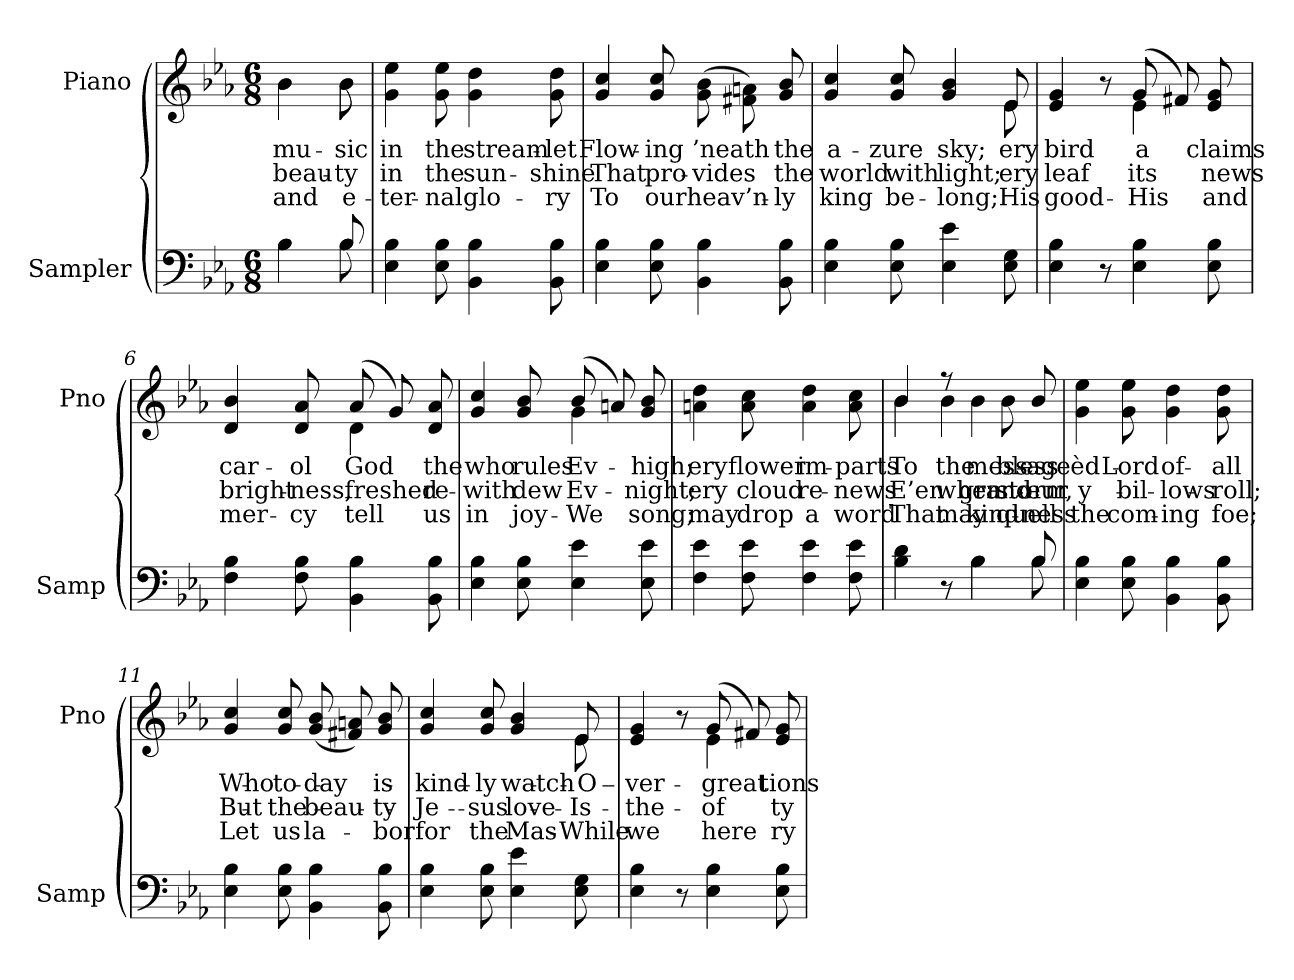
**kern	**kern	**text	**text	**text
*part2	*part1	*part1	*part1	*part1
*staff2	*staff1	*staff1	*staff1	*staff1
*I"Sampler	*I"Piano	*	*	*
*I'Samp	*I'Pno	*	*	*
*clefF4	*clefG2	*	*	*
*k[b-e-a-]	*k[b-e-a-]	*	*	*
*E-:	*E-:	*	*	*
*M6/8	*M6/8	*	*	*
=1	=1	=1	=1	=1
*^	*^	*	*	*
4B-\	4B-	4b-\	4b-	mu-	beau-	and
8B-/	8B-	8b-\	8b-	-sic	-ty	e-
*v	*v	*	*	*	*	*
*	*v	*v	*	*	*
=2	=2	=2	=2	=2
4E- 4B-	4g 4ee-	in	in	-ter-
8E- 8B-	8g 8ee-	the	the	-nal
4BB- 4B-	4g 4dd	stream-	sun-	glo-
8BB- 8B-	8g 8dd	-let	-shine	-ry
=3	=3	=3	=3	=3
4E- 4B-	4g 4cc	Flow-	That	To
8E- 8B-	8g 8cc	-ing	pro-	our
4BB- 4B-	(8g\ 8b-\	’neath	-vides	heav’n-
.	8f#X\ 8an\)	.	.	.
8BB- 8B-	8g 8b-	the	the	-ly
=4	=4	=4	=4	=4
*	*^	*	*	*
4E- 4B-	4g 4cc	8ryy	a-	world	king
*	*v	*v	*	*	*
8E- 8B-	8g 8cc	-zure	with	be-
4E- 4e-	4g 4b-	sky;	light;	-long;
*	*^	*	*	*
8E- 8G	8e-/	8e-	-ery	-ery	His
=5	=5	=5	=5	=5	=5
4E- 4B-	4e- 4g	4.ryy	bird	leaf	good-
8r	8r	.	.	.	.
4E- 4B-	(8g/	4e-	a	its	His
.	8f#X/)	.	.	.	.
8E- 8B-	8e- 8g	8ryy	-claims	-news	and
=6	=6	=6	=6	=6	=6
4F 4B-	4d 4b-	4.ryy	car-	bright-	mer-
8F 8B-	8d 8a-	.	-ol	-ness,	-cy
4BB- 4B-	(8a-/	4d	God	-freshed	tell
.	8g/)	.	.	.	.
8BB- 8B-	8d 8a-	8ryy	the	re-	us
=7	=7	=7	=7	=7	=7
4E- 4B-	4g 4cc	4.ryy	who	with	in
8E- 8B-	8g 8b-	.	rules	dew	joy-
4E- 4e-	(8b-/	4g	Ev-	Ev-	We
.	8an/)	.	.	.	.
8E- 8e-	8g 8b-	8ryy	high;	night;	song;
*	*v	*v	*	*	*
=8	=8	=8	=8	=8
4F 4e-	4an 4dd	-ery	-ery	may
8F 8e-	8a 8cc	flower	cloud	drop
4F 4e-	4a 4dd	im-	re-	a
8F 8e-	8a 8cc	-parts	-news	word
=9	=9	=9	=9	=9
*^	*^	*	*	*
4B- 4d	4.ryy	4b-/	4b-	To	E’en	That
8r	.	8r	4b-	the	when	may
4B-\	4B-	4b-\	.	mess-	grand-	kind-
.	.	.	8b-	bless-	storm-	quell
8B-/	8B-	8b-/	8ryy	-age	-eur,	-ness
*v	*v	*	*	*	*	*
*	*v	*v	*	*	*
=10	=10	=10	=10	=10
4E- 4B-	4g 4ee-	-èd	-y	the
8E- 8B-	8g 8ee-	Lord	bil-	com-
4BB- 4B-	4g 4dd	of	-lows	-ing
8BB- 8B-	8g 8dd	all	roll;	foe;
=11	=11	=11	=11	=11
4E- 4B-	4g 4cc	Who	But	Let
8E- 8B-	8g 8cc	to-	the	us
4BB- 4B-	(8g/ 8b-/	-day	beau-	la-
.	8f#X/ 8an/)	.	.	.
8BB- 8B-	8g 8b-	is	-ty	-bor
=12	=12	=12	=12	=12
*	*^	*	*	*
4E- 4B-	4g 4cc	8ryy	kind-	Je-	for
*	*v	*v	*	*	*
8E- 8B-	8g 8cc	-ly	-sus	the
4E- 4e-	4g 4b-	watch-	love-	Mas-
*	*^	*	*	*
8E- 8G	8e-/	8e-	O-	Is	While
=13	=13	=13	=13	=13	=13
4E- 4B-	4e- 4g	4.ryy	-ver	the	we
8r	8r	.	.	.	.
4E- 4B-	(8g/	4e-	great	of	here
.	8f#X/)	.	.	.	.
8E- 8B-	8e- 8g	8ryy	-tions	-ty	-ry
*	*v	*v	*	*	*
=	=	=	=	=
*-	*-	*-	*-	*-
